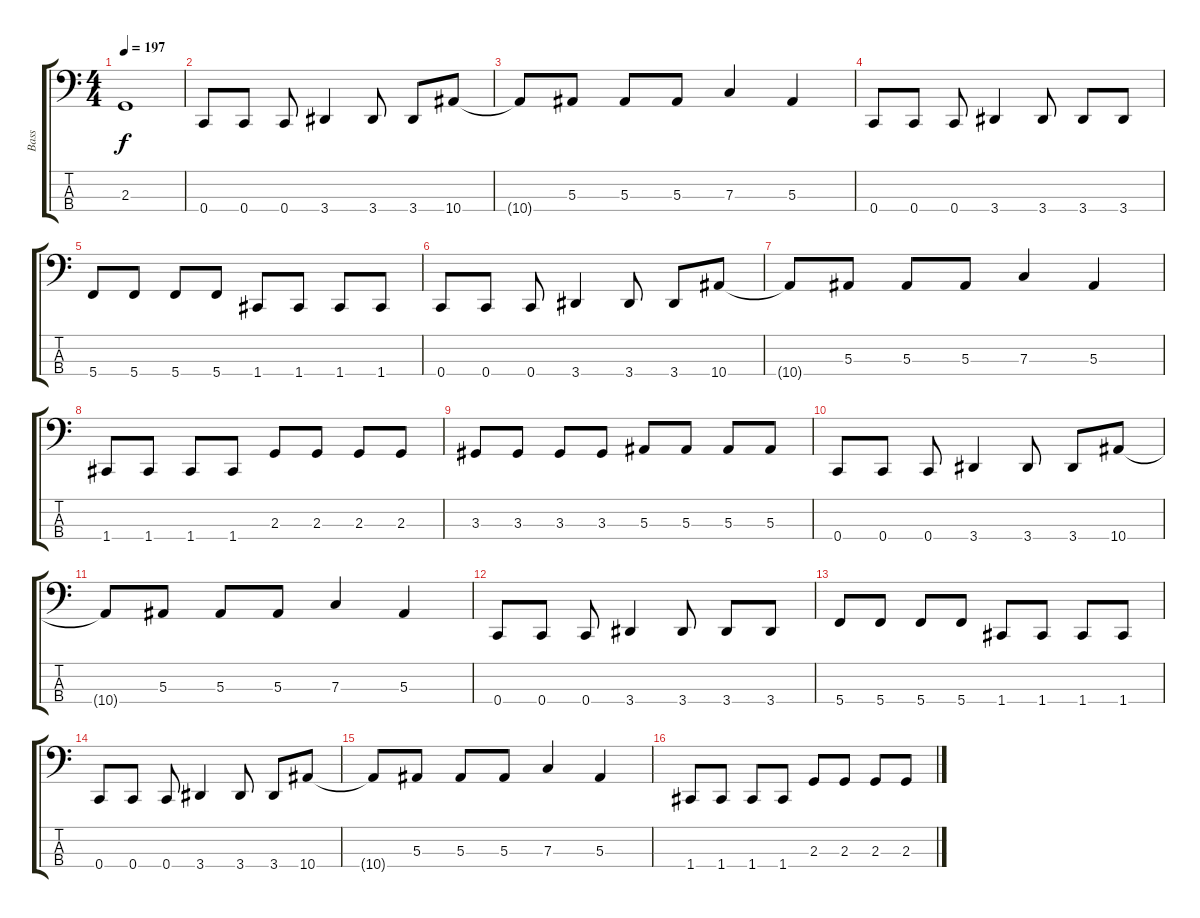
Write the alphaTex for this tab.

\track ("Bass" "Bass") {instrument electricbasspick}
\staff {score tabs}
\tuning (Eb2 Bb1 F1 C1) {hide}
\ts (4 4)
\tempo 197
\clef f4
\ks c
2.3.1{dy f} |
0.4.8 0.4.8 0.4.8 3.4.4 3.4.8 3.4.8 10.4.8 |
10.4{t}.8 5.3.8 5.3.8 5.3.8 7.3.4 5.3.4 |
0.4.8 0.4.8 0.4.8 3.4.4 3.4.8 3.4.8 3.4.8 |
5.4.8 5.4.8 5.4.8 5.4.8 1.4.8 1.4.8 1.4.8 1.4.8 |
0.4.8 0.4.8 0.4.8 3.4.4 3.4.8 3.4.8 10.4.8 |
10.4{t}.8 5.3.8 5.3.8 5.3.8 7.3.4 5.3.4 |
1.4.8 1.4.8 1.4.8 1.4.8 2.3.8 2.3.8 2.3.8 2.3.8 |
3.3.8 3.3.8 3.3.8 3.3.8 5.3.8 5.3.8 5.3.8 5.3.8 |
0.4.8 0.4.8 0.4.8 3.4.4 3.4.8 3.4.8 10.4.8 |
10.4{t}.8 5.3.8 5.3.8 5.3.8 7.3.4 5.3.4 |
0.4.8 0.4.8 0.4.8 3.4.4 3.4.8 3.4.8 3.4.8 |
5.4.8 5.4.8 5.4.8 5.4.8 1.4.8 1.4.8 1.4.8 1.4.8 |
0.4.8 0.4.8 0.4.8 3.4.4 3.4.8 3.4.8 10.4.8 |
10.4{t}.8 5.3.8 5.3.8 5.3.8 7.3.4 5.3.4 |
1.4.8 1.4.8 1.4.8 1.4.8 2.3.8 2.3.8 2.3.8 2.3.8
